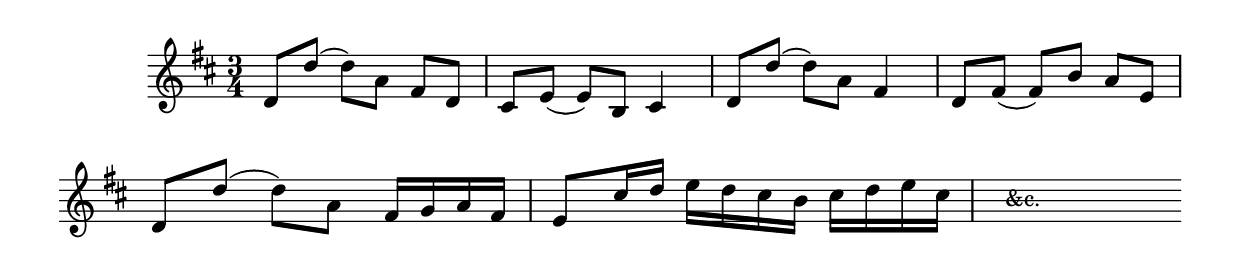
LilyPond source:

\version "2.24"
\language "english"

global = {
  \time 3/4
  \key d \major
}

mBreak = { \break }

\score {

  \new ChoirStaff {
    <<
      \new Staff = "up"  {
        <<
          \global
          \new 	Voice = "one" 	\fixed c' {
            %\voiceOne
            d8[ d'(] d')[ a] fs d | cs[ e(] e)[ b,] cs4 | d8[ d'(] d')[ a] fs4 | d8[ fs(] fs)[ b] a[ e] | \mBreak
            d8[ d'(] d')[ a] fs16 g a fs | e8 cs'16 d' e' d' cs' b cs' d' e' cs' | 
            \cadenzaOn
            \once \override Rest.stencil =          #(lambda (grob)
             (grob-interpret-markup grob #{
               \markup  "&c."
               #}))f1\rest
          }	% end voice one
        >>
      } % end staff up
    >>
  } % end choir staff

  \layout{
    \context{
      \Score {
        \omit  BarNumber
      }%end score
    }%end context
  }%end layout

  \midi{}

}%end score